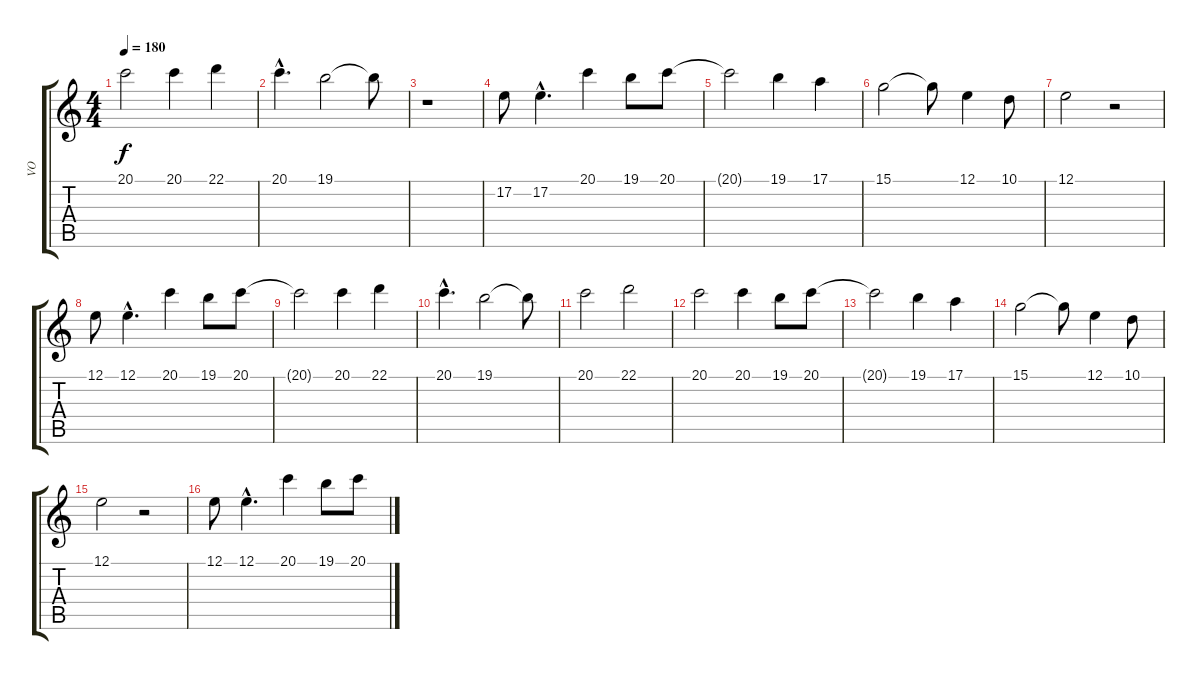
\track ("VO" "VO") {instrument englishhorn}
\staff {score tabs}
\tuning (E4 B3 G3 D3 A2 E2) {hide}
\ts (4 4)
\tempo 180
\clef g2
\ks c
20.1{t}.2{dy f} 20.1.4 22.1.4 |
20.1{hac}.4{d} 19.1.2 19.1{t}.8 |
r.1 |
17.2.8 17.2{hac}.4{d} 20.1.4 19.1.8 20.1.8 |
20.1{t}.2 19.1.4 17.1.4 |
15.1.2 15.1{t}.8 12.1.4 10.1.8 |
12.1.2 r.2 |
12.1.8 12.1{hac}.4{d} 20.1.4 19.1.8 20.1.8 |
20.1{t}.2 20.1.4 22.1.4 |
20.1{hac}.4{d} 19.1.2 19.1{t}.8 |
20.1.2 22.1.2 |
20.1.2 20.1.4 19.1.8 20.1.8 |
20.1{t}.2 19.1.4 17.1.4 |
15.1.2 15.1{t}.8 12.1.4 10.1.8 |
12.1.2 r.2 |
12.1.8 12.1{hac}.4{d} 20.1.4 19.1.8 20.1.8
